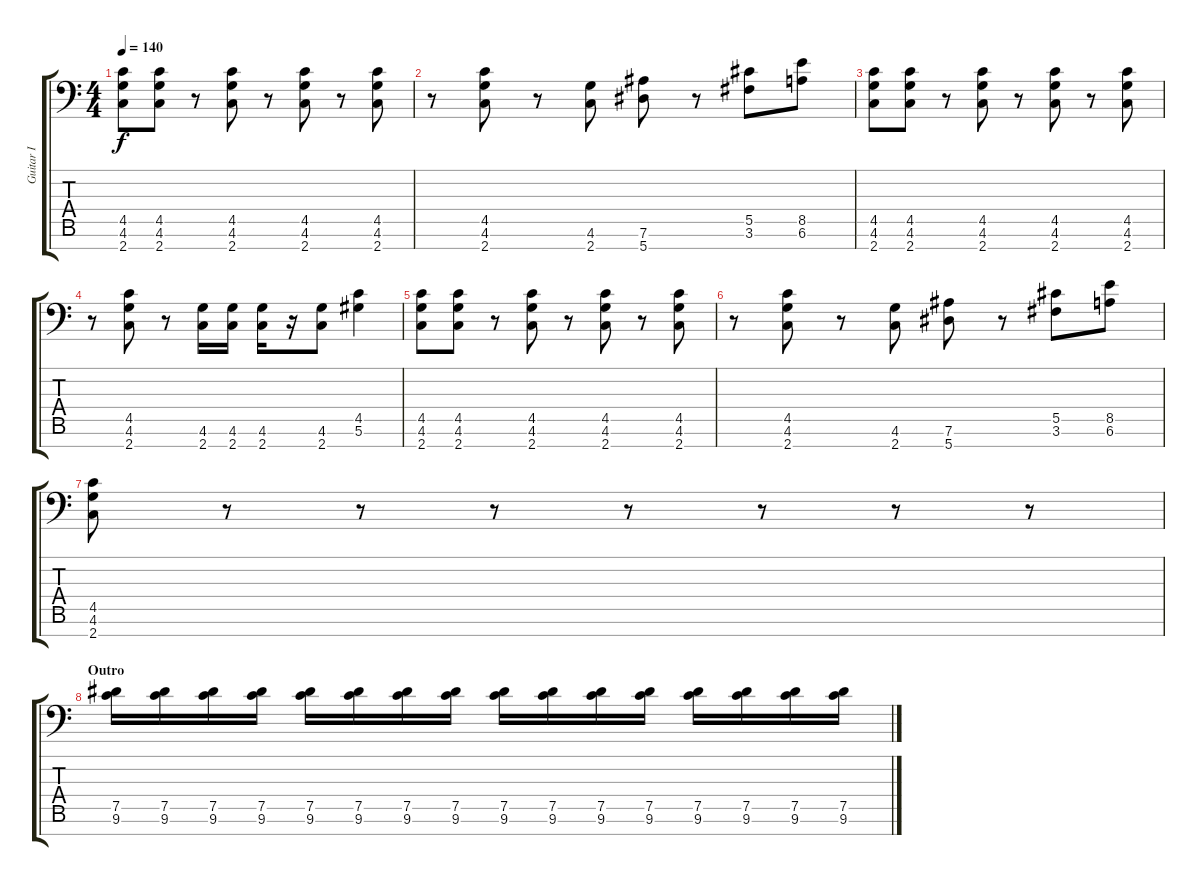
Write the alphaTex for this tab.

\track ("Guitar I" "Guitar I") {instrument distortionguitar}
\staff {score tabs}
\tuning (Eb4 Bb3 Gb3 Db3 Ab2 Eb2 Bb1) {hide}
\ts (4 4)
\tempo 140
\clef f4
\ks c
(4.5 4.6 2.7).8{dy f} (4.5 4.6 2.7).8 r.8 (4.5 4.6 2.7).8 r.8 (4.5 4.6 2.7).8 r.8 (4.5 4.6 2.7).8 |
r.8 (4.5 4.6 2.7).8 r.8 (4.6 2.7).8 (7.6 5.7).8 r.8 (5.5 3.6).8 (8.5 6.6).8 |
(4.5 4.6 2.7).8 (4.5 4.6 2.7).8 r.8 (4.5 4.6 2.7).8 r.8 (4.5 4.6 2.7).8 r.8 (4.5 4.6 2.7).8 |
r.8 (4.5 4.6 2.7).8 r.8 (4.6 2.7).16 (4.6 2.7).16 (4.6 2.7).16 r.16 (4.6 2.7).8 (4.5 5.6).4 |
(4.5 4.6 2.7).8 (4.5 4.6 2.7).8 r.8 (4.5 4.6 2.7).8 r.8 (4.5 4.6 2.7).8 r.8 (4.5 4.6 2.7).8 |
r.8 (4.5 4.6 2.7).8 r.8 (4.6 2.7).8 (7.6 5.7).8 r.8 (5.5 3.6).8 (8.5 6.6).8 |
(4.5 4.6 2.7).8 r.8 r.8 r.8 r.8 r.8 r.8 r.8 |
\section ("" "Outro")
(7.5 9.6).16 (7.5 9.6).16 (7.5 9.6).16 (7.5 9.6).16 (7.5 9.6).16 (7.5 9.6).16 (7.5 9.6).16 (7.5 9.6).16 (7.5 9.6).16 (7.5 9.6).16 (7.5 9.6).16 (7.5 9.6).16 (7.5 9.6).16 (7.5 9.6).16 (7.5 9.6).16 (7.5 9.6).16
